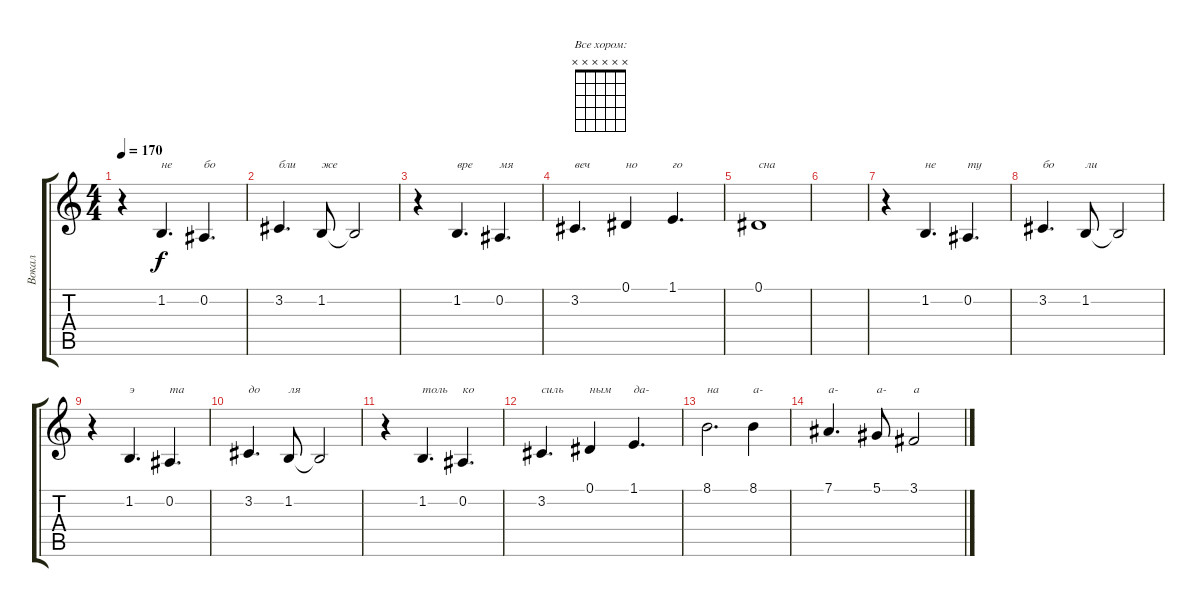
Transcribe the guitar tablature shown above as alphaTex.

\track ("Вокал" "Вокал") {instrument bassoon}
\staff {score tabs}
\tuning (Eb4 Bb3 Gb3 Db3 Ab2 Eb2) {hide}
\chord ("Все хором:" x x x x x x)
\ts (4 4)
\tempo 170
\clef g2
\ks c
r.4{dy f} 1.2.4{d txt "не"} 0.2.4{d txt "бо"} |
3.2.4{d txt "бли"} 1.2.8{txt "же"} 1.2{t}.2 |
r.4 1.2.4{d txt "вре"} 0.2.4{d txt "мя"} |
3.2.4{d txt "веч"} 0.1.4{txt "но"} 1.1.4{d txt "го"} |
0.1.1{txt "сна"} |
|
r.4 1.2.4{d txt "не"} 0.2.4{d txt "ту"} |
3.2.4{d txt "бо"} 1.2.8{txt "ли"} 1.2{t}.2 |
r.4 1.2.4{d txt "э"} 0.2.4{d txt "та"} |
3.2.4{d txt "до"} 1.2.8{txt "ля"} 1.2{t}.2 |
r.4 1.2.4{d txt "толь"} 0.2.4{d txt "ко"} |
3.2.4{d txt "силь"} 0.1.4{txt "ным"} 1.1.4{d txt "да-"} |
8.1.2{d txt "на"} 8.1.4{txt "а-"} |
7.1.4{d txt "а-"} 5.1.8{txt "а-"} 3.1.2{txt "а"}
